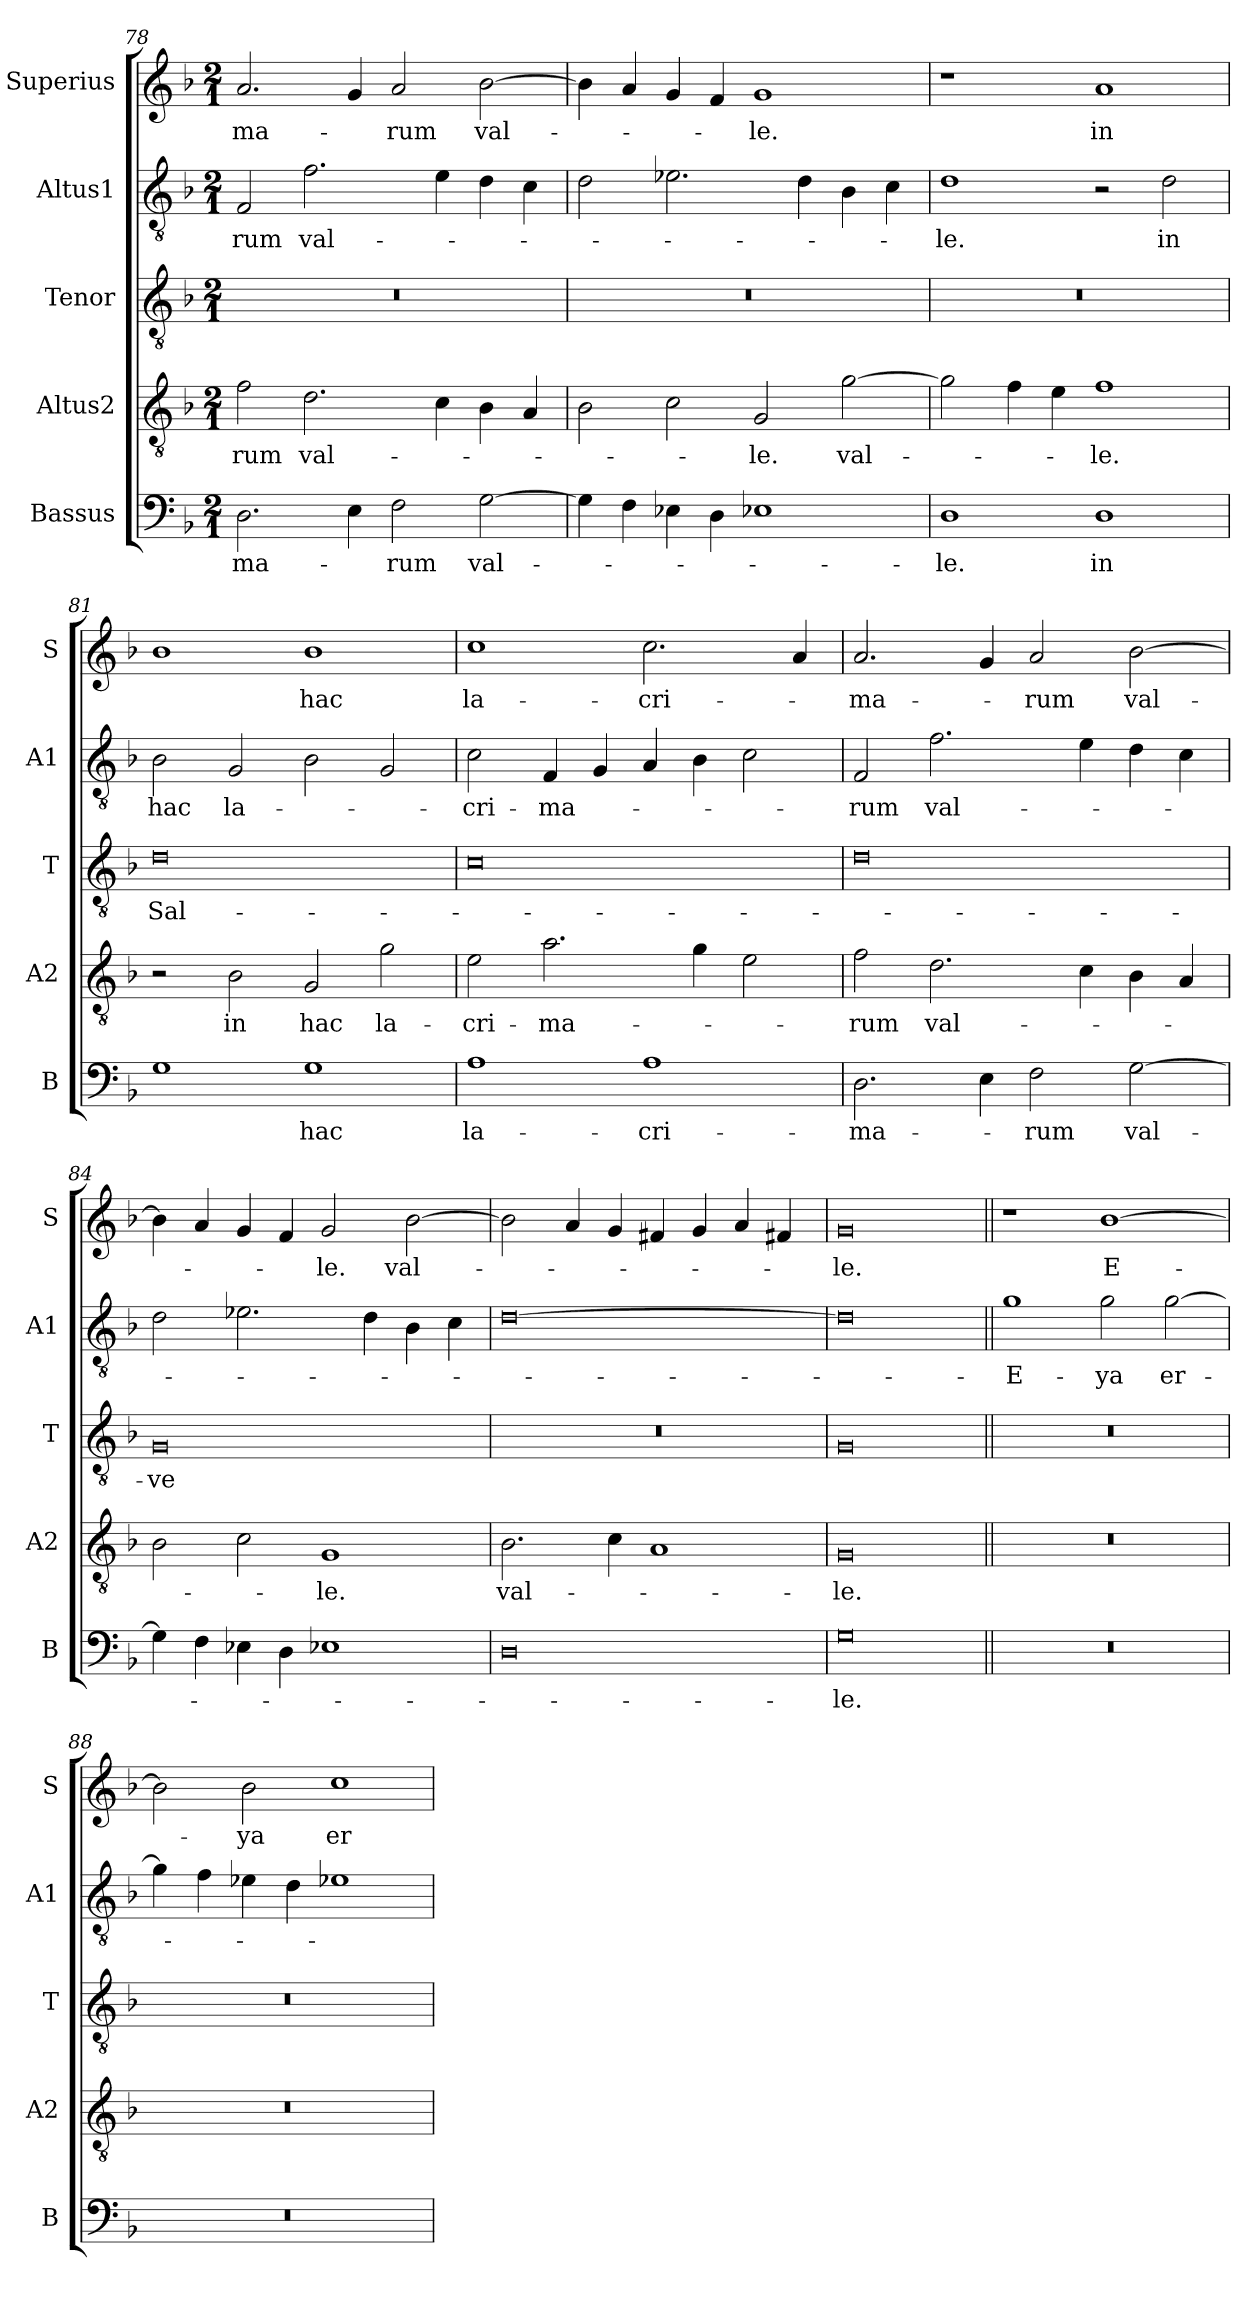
**kern	**text	**kern	**text	**kern	**text	**kern	**text	**kern	**text
*part5	*part5	*part4	*part4	*part3	*part3	*part2	*part2	*part1	*part1
*staff5	*staff5	*staff4	*staff4	*staff3	*staff3	*staff2	*staff2	*staff1	*staff1
*I"Bassus	*	*I"Altus2	*	*I"Tenor	*	*I"Altus1	*	*I"Superius	*
*I'B	*	*I'A2	*	*I'T	*	*I'A1	*	*I'S	*
*clefF4	*	*clefGv2	*	*clefGv2	*	*clefGv2	*	*clefG2	*
*k[b-]	*	*k[b-]	*	*k[b-]	*	*k[b-]	*	*k[b-]	*
*M2/1	*	*M2/1	*	*M2/1	*	*M2/1	*	*M2/1	*
=78	=78	=78	=78	=78	=78	=78	=78	=78	=78
2.D\	-ma-	2f\	-rum	0r	.	2F/	-rum	2.a/	-ma-
.	.	2.d\	val-	.	.	2.f\	val-	.	.
4E\	.	.	.	.	.	.	.	4g/	.
2F\	-rum	.	.	.	.	.	.	2a/	-rum
.	.	4c\	.	.	.	4e\	.	.	.
[2G\	val-	4B-\	.	.	.	4d\	.	[2b-\	val-
.	.	4A/	.	.	.	4c\	.	.	.
=79	=79	=79	=79	=79	=79	=79	=79	=79	=79
4G\]	.	2B-\	.	0r	.	2d\	.	4b-\]	.
4F\	.	.	.	.	.	.	.	4a/	.
4E-X\	.	2c\	.	.	.	2.e-X\	.	4g/	.
4D\	.	.	.	.	.	.	.	4f/	.
1E-X	.	2G/	-le.	.	.	.	.	1g	-le.
.	.	.	.	.	.	4d\	.	.	.
.	.	[2g\	val-	.	.	4B-\	.	.	.
.	.	.	.	.	.	4c\	.	.	.
=80	=80	=80	=80	=80	=80	=80	=80	=80	=80
1D	-le.	2g\]	.	0r	.	1d	-le.	1r	.
.	.	4f\	.	.	.	.	.	.	.
.	.	4e\	.	.	.	.	.	.	.
1D	in	1f	-le.	.	.	2r	.	1a	in
.	.	.	.	.	.	2d\	in	.	.
=81	=81	=81	=81	=81	=81	=81	=81	=81	=81
1G	.	2r	.	0d	Sal-	2B-\	hac	1b-	.
.	.	2B-\	in	.	.	2G/	la-	.	.
1G	hac	2G/	hac	.	.	2B-\	.	1b-	hac
.	.	2g\	la-	.	.	2G/	.	.	.
=82	=82	=82	=82	=82	=82	=82	=82	=82	=82
1A	la-	2e\	-cri-	0c	.	2c\	-cri-	1cc	la-
.	.	2.a\	-ma-	.	.	4F/	-ma-	.	.
.	.	.	.	.	.	4G/	.	.	.
1A	-cri-	.	.	.	.	4A/	.	2.cc\	-cri-
.	.	4g\	.	.	.	4B-\	.	.	.
.	.	2e\	.	.	.	2c\	.	.	.
.	.	.	.	.	.	.	.	4a/	.
=83	=83	=83	=83	=83	=83	=83	=83	=83	=83
2.D\	-ma-	2f\	-rum	0d	.	2F/	-rum	2.a/	-ma-
.	.	2.d\	val-	.	.	2.f\	val-	.	.
4E\	.	.	.	.	.	.	.	4g/	.
2F\	-rum	.	.	.	.	.	.	2a/	-rum
.	.	4c\	.	.	.	4e\	.	.	.
[2G\	val-	4B-\	.	.	.	4d\	.	[2b-\	val-
.	.	4A/	.	.	.	4c\	.	.	.
=84	=84	=84	=84	=84	=84	=84	=84	=84	=84
4G\]	.	2B-\	.	0G	-ve	2d\	.	4b-\]	.
4F\	.	.	.	.	.	.	.	4a/	.
4E-X\	.	2c\	.	.	.	2.e-X\	.	4g/	.
4D\	.	.	.	.	.	.	.	4f/	.
1E-X	.	1G	-le.	.	.	.	.	2g/	-le.
.	.	.	.	.	.	4d\	.	.	.
.	.	.	.	.	.	4B-\	.	[2b-\	val-
.	.	.	.	.	.	4c\	.	.	.
=85	=85	=85	=85	=85	=85	=85	=85	=85	=85
0D	.	2.B-\	val-	0r	.	[0d	.	2b-\]	.
.	.	.	.	.	.	.	.	4a/	.
.	.	4c\	.	.	.	.	.	4g/	.
.	.	1A	.	.	.	.	.	4f#X/	.
.	.	.	.	.	.	.	.	4g/	.
.	.	.	.	.	.	.	.	4a/	.
.	.	.	.	.	.	.	.	4f#X/	.
=86	=86	=86	=86	=86	=86	=86	=86	=86	=86
0G	-le.	0G	-le.	0G	.	0d]	.	0g	-le.
!!LO:LB:g=z
=87||	=87||	=87||	=87||	=87||	=87||	=87||	=87||	=87||	=87||
0r	.	0r	.	0r	.	1g	E-	1r	.
.	.	.	.	.	.	2g\	-ya	[1b-	E-
.	.	.	.	.	.	[2g\	er-	.	.
=88	=88	=88	=88	=88	=88	=88	=88	=88	=88
0r	.	0r	.	0r	.	4g\]	.	2b-\]	.
.	.	.	.	.	.	4f\	.	.	.
.	.	.	.	.	.	4e-X\	.	2b-\	-ya
.	.	.	.	.	.	4d\	.	.	.
.	.	.	.	.	.	1e-X	.	1cc	er-
=	=	=	=	=	=	=	=	=	=
*-	*-	*-	*-	*-	*-	*-	*-	*-	*-
